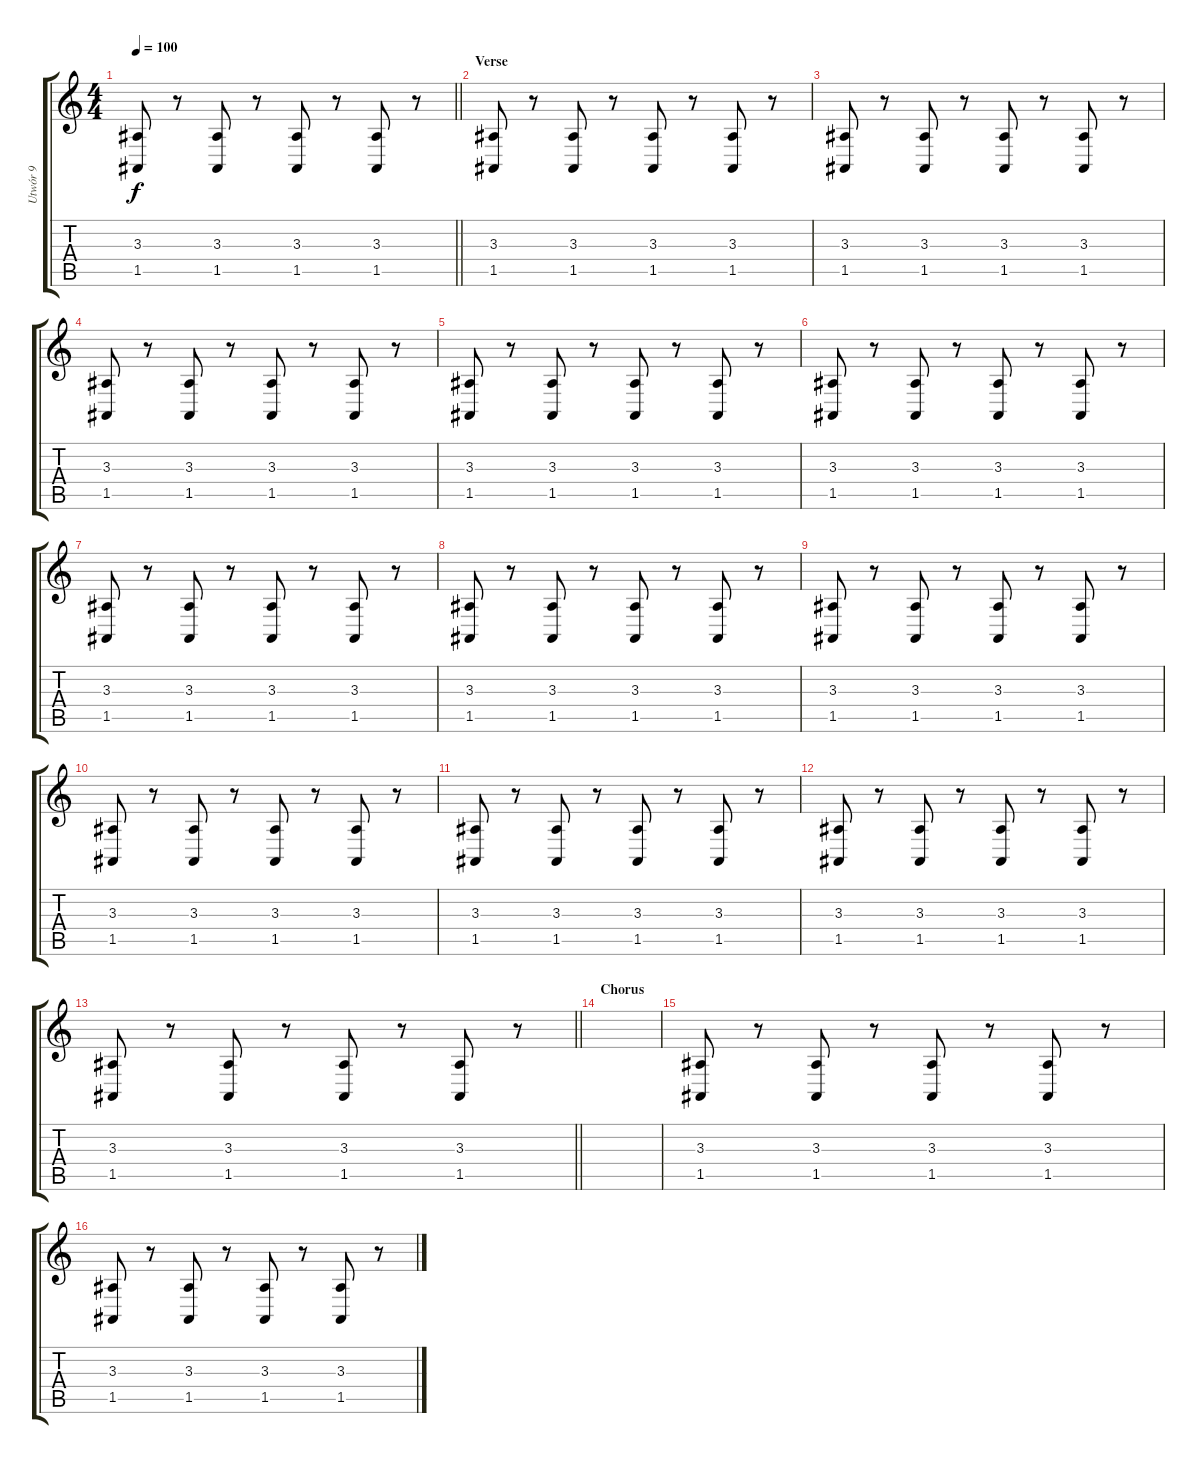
\track ("Utwór 9" "Utwór 9") {instrument melodictom}
\staff {score tabs}
\tuning (E4 B3 G3 D3 A2 E2) {hide}
\ts (4 4)
\tempo 100
\clef g2
\barLineRight lightlight
\ks c
(3.3 1.5).8{dy f} r.8 (3.3 1.5).8 r.8 (3.3 1.5).8 r.8 (3.3 1.5).8 r.8 |
\section ("" "Verse")
(3.3 1.5).8 r.8 (3.3 1.5).8 r.8 (3.3 1.5).8 r.8 (3.3 1.5).8 r.8 |
(3.3 1.5).8 r.8 (3.3 1.5).8 r.8 (3.3 1.5).8 r.8 (3.3 1.5).8 r.8 |
(3.3 1.5).8 r.8 (3.3 1.5).8 r.8 (3.3 1.5).8 r.8 (3.3 1.5).8 r.8 |
(3.3 1.5).8 r.8 (3.3 1.5).8 r.8 (3.3 1.5).8 r.8 (3.3 1.5).8 r.8 |
(3.3 1.5).8 r.8 (3.3 1.5).8 r.8 (3.3 1.5).8 r.8 (3.3 1.5).8 r.8 |
(3.3 1.5).8 r.8 (3.3 1.5).8 r.8 (3.3 1.5).8 r.8 (3.3 1.5).8 r.8 |
(3.3 1.5).8 r.8 (3.3 1.5).8 r.8 (3.3 1.5).8 r.8 (3.3 1.5).8 r.8 |
(3.3 1.5).8 r.8 (3.3 1.5).8 r.8 (3.3 1.5).8 r.8 (3.3 1.5).8 r.8 |
(3.3 1.5).8 r.8 (3.3 1.5).8 r.8 (3.3 1.5).8 r.8 (3.3 1.5).8 r.8 |
(3.3 1.5).8 r.8 (3.3 1.5).8 r.8 (3.3 1.5).8 r.8 (3.3 1.5).8 r.8 |
(3.3 1.5).8 r.8 (3.3 1.5).8 r.8 (3.3 1.5).8 r.8 (3.3 1.5).8 r.8 |
\barLineRight lightlight
(3.3 1.5).8 r.8 (3.3 1.5).8 r.8 (3.3 1.5).8 r.8 (3.3 1.5).8 r.8 |
\section ("" "Chorus")
|
(3.3 1.5).8 r.8 (3.3 1.5).8 r.8 (3.3 1.5).8 r.8 (3.3 1.5).8 r.8 |
(3.3 1.5).8 r.8 (3.3 1.5).8 r.8 (3.3 1.5).8 r.8 (3.3 1.5).8 r.8
